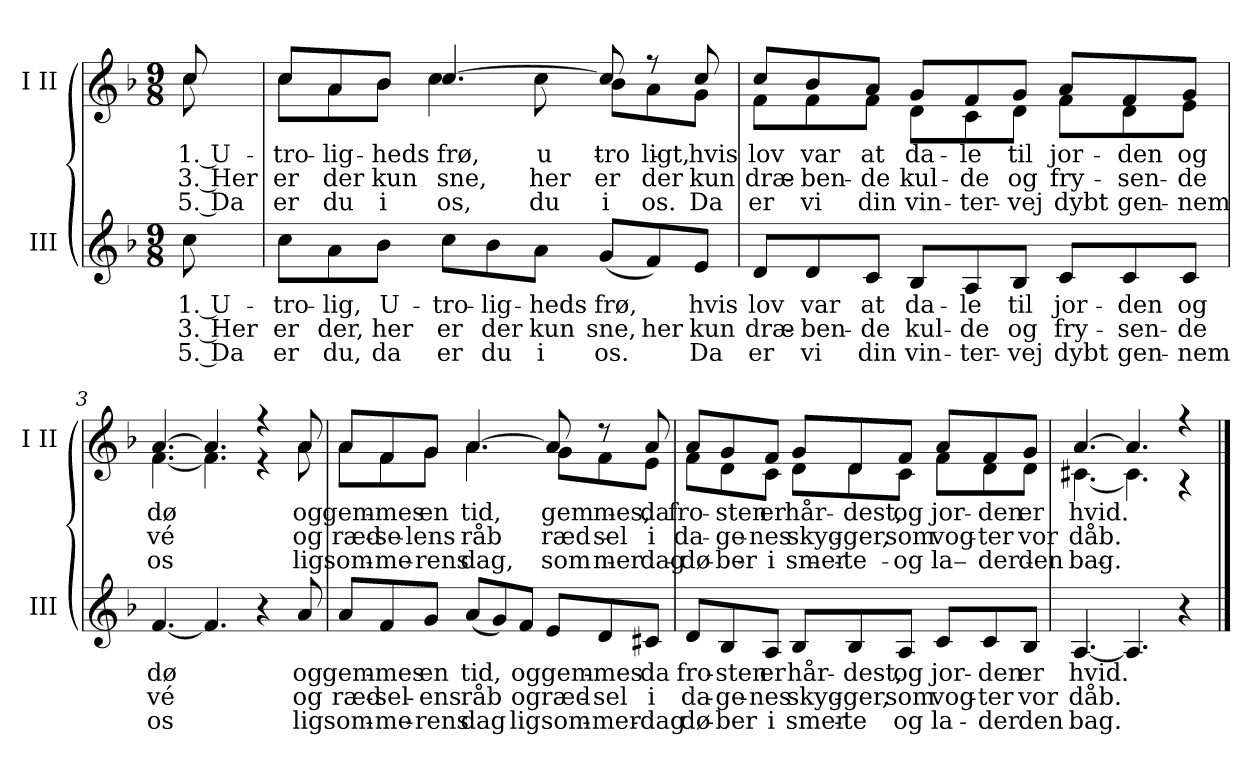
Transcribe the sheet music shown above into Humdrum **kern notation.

**kern	**text	**text	**text	**kern	**text	**text	**text
*part2	*part2	*part2	*part2	*part1	*part1	*part1	*part1
*staff2	*staff2	*staff2	*staff2	*staff1	*staff1	*staff1	*staff1
*I"III	*	*	*	*I"I II	*	*	*
*I'III	*	*	*	*I'I II	*	*	*
*clefG2	*	*	*	*clefG2	*	*	*
*k[b-]	*	*	*	*k[b-]	*	*	*
*M9/8	*	*	*	*M9/8	*	*	*
=	=	=	=	=	=	=	=
!	!LO:LY:b	!LO:LY:b	!LO:LY:b	!	!LO:LY:a	!LO:LY:a	!LO:LY:a
*	*	*	*	*^	*	*	*
!	!	!	!	!	!	!LO:LY:b	!LO:LY:b	!LO:LY:b
8cc\	1. U-	3. Her	5. Da	8cc/	8cc\	1. U-	3. Her	5. Da
=1	=1	=1	=1	=1	=1	=1	=1	=1
!	!LO:LY:b	!LO:LY:b	!LO:LY:b	!	!	!LO:LY:a	!LO:LY:a	!LO:LY:a
!	!	!	!	!	!	!LO:LY:b	!LO:LY:b	!LO:LY:b
8cc\L	-tro-	er	er	8cc/L	8cc\L	-tro-	er	er
!	!LO:LY:b	!LO:LY:b	!LO:LY:b	!	!	!LO:LY:a	!LO:LY:a	!LO:LY:a
!	!	!	!	!	!	!LO:LY:b	!LO:LY:b	!LO:LY:b
8a\	-lig,	der,	du,	8a/	8a\	-lig-	der	du
!	!LO:LY:b	!LO:LY:b	!LO:LY:b	!	!	!LO:LY:a	!LO:LY:a	!LO:LY:a
!	!	!	!	!	!	!LO:LY:b	!LO:LY:b	!LO:LY:b
8b-\J	U-	her	da	8b-/J	8b-\J	-heds	kun	i
!	!LO:LY:b	!LO:LY:b	!LO:LY:b	!	!	!LO:LY:a	!LO:LY:a	!LO:LY:a
!	!	!	!	!	!	!LO:LY:b	!LO:LY:b	!LO:LY:b
8cc\L	-tro-	er	er	[4.cc/	4cc\	frø,	sne,	os,
!	!LO:LY:b	!LO:LY:b	!LO:LY:b	!	!	!	!	!
8b-\	-lig-	der	du	.	.	.	.	.
!	!LO:LY:b	!LO:LY:b	!LO:LY:b	!	!	!LO:LY:b	!LO:LY:b	!LO:LY:b
8a\J	-heds	kun	i	.	8cc\	u-	her	du
!	!LO:LY:b	!LO:LY:b	!LO:LY:b	!	!	!LO:LY:b	!LO:LY:b	!LO:LY:b
(8g/L	frø,	sne,	os.	8cc/]	8b-\L	-tro-	er	i
!	!	!LO:LY:b	!	!	!	!LO:LY:b	!LO:LY:b	!LO:LY:b
8f/)	.	her	.	8r	8a\	-ligt,	der	os.
!	!LO:LY:b	!LO:LY:b	!LO:LY:b	!	!	!LO:LY:a	!LO:LY:a	!LO:LY:a
!	!	!	!	!	!	!LO:LY:b	!LO:LY:b	!LO:LY:b
8e/J	hvis	kun	Da	8cc/	8g\J	hvis	kun	Da
=2	=2	=2	=2	=2	=2	=2	=2	=2
!	!LO:LY:b	!LO:LY:b	!LO:LY:b	!	!	!LO:LY:a	!LO:LY:a	!LO:LY:a
!	!	!	!	!	!	!LO:LY:b	!LO:LY:b	!LO:LY:b
8d/L	lov	dræ-	er	8cc/L	8f\L	lov	dræ-	er
!	!LO:LY:b	!LO:LY:b	!LO:LY:b	!	!	!LO:LY:a	!LO:LY:a	!LO:LY:a
!	!	!	!	!	!	!LO:LY:b	!LO:LY:b	!LO:LY:b
8d/	var	-ben-	vi	8b-/	8f\	var	-ben-	vi
!	!LO:LY:b	!LO:LY:b	!LO:LY:b	!	!	!LO:LY:a	!LO:LY:a	!LO:LY:a
!	!	!	!	!	!	!LO:LY:b	!LO:LY:b	!LO:LY:b
8c/J	at	-de	din	8a/J	8f\J	at	-de	din
!	!LO:LY:b	!LO:LY:b	!LO:LY:b	!	!	!LO:LY:a	!LO:LY:a	!LO:LY:a
!	!	!	!	!	!	!LO:LY:b	!LO:LY:b	!LO:LY:b
8B-/L	da-	kul-	vin-	8g/L	8d\L	da-	kul-	vin-
!	!LO:LY:b	!LO:LY:b	!LO:LY:b	!	!	!LO:LY:a	!LO:LY:a	!LO:LY:a
!	!	!	!	!	!	!LO:LY:b	!LO:LY:b	!LO:LY:b
8A/	-le	-de	-ter-	8f/	8c\	-le	-de	-ter-
!	!LO:LY:b	!LO:LY:b	!LO:LY:b	!	!	!LO:LY:a	!LO:LY:a	!LO:LY:a
!	!	!	!	!	!	!LO:LY:b	!LO:LY:b	!LO:LY:b
8B-/J	til	og	-vej	8g/J	8d\J	til	og	-vej
!	!LO:LY:b	!LO:LY:b	!LO:LY:b	!	!	!LO:LY:a	!LO:LY:a	!LO:LY:a
!	!	!	!	!	!	!LO:LY:b	!LO:LY:b	!LO:LY:b
8c/L	jor-	fry-	dybt	8a/L	8f\L	jor-	fry-	dybt
!	!LO:LY:b	!LO:LY:b	!LO:LY:b	!	!	!LO:LY:a	!LO:LY:a	!LO:LY:a
!	!	!	!	!	!	!LO:LY:b	!LO:LY:b	!LO:LY:b
8c/	-den	-sen-	gen-	8f/	8d\	-den	-sen-	gen-
!	!LO:LY:b	!LO:LY:b	!LO:LY:b	!	!	!LO:LY:a	!LO:LY:a	!LO:LY:a
!	!	!	!	!	!	!LO:LY:b	!LO:LY:b	!LO:LY:b
8c/J	og	-de	-nem	8g/J	8e\J	og	-de	-nem
=3	=3	=3	=3	=3	=3	=3	=3	=3
!	!LO:LY:b	!LO:LY:b	!LO:LY:b	!	!	!LO:LY:a	!LO:LY:a	!LO:LY:a
!	!	!	!	!	!	!LO:LY:b	!LO:LY:b	!LO:LY:b
[4.f/	dø	vé	os	[4.a/	[4.f\	dø	vé	os
4.f/]	.	.	.	4.a/]	4.f\]	.	.	.
4r	.	.	.	4r	4r	.	.	.
!	!LO:LY:b	!LO:LY:b	!LO:LY:b	!	!	!LO:LY:a	!LO:LY:a	!LO:LY:a
!	!	!	!	!	!	!LO:LY:b	!LO:LY:b	!LO:LY:b
8a/	og	og	lig	8a/	8a\	og	og	lig
!!LO:LB:g=z	!!
=4	=4	=4	=4	=4	=4	=4	=4	=4
!	!LO:LY:b	!LO:LY:b	!LO:LY:b	!	!	!LO:LY:a	!LO:LY:a	!LO:LY:a
!	!	!	!	!	!	!LO:LY:b	!LO:LY:b	!LO:LY:b
8a/L	gem-	ræd-	som-	8a/L	8a\L	gem-	ræd-	som-
!	!LO:LY:b	!LO:LY:b	!LO:LY:b	!	!	!LO:LY:a	!LO:LY:a	!LO:LY:a
!	!	!	!	!	!	!LO:LY:b	!LO:LY:b	!LO:LY:b
8f/	-mes	-sel-	-me-	8f/	8f\	-mes	-se-	-me-
!	!LO:LY:b	!LO:LY:b	!LO:LY:b	!	!	!LO:LY:a	!LO:LY:a	!LO:LY:a
!	!	!	!	!	!	!LO:LY:b	!LO:LY:b	!LO:LY:b
8g/J	en	-ens	-rens	8g/J	8g\J	en	-lens	-rens
!	!LO:LY:b	!LO:LY:b	!LO:LY:b	!	!	!LO:LY:a	!LO:LY:a	!LO:LY:a
!	!	!	!	!	!	!LO:LY:b	!LO:LY:b	!LO:LY:b
(8a/L	tid,	råb	dag	[4.a/	4.a\	tid,	råb	dag,
8g/)	.	.	.	.	.	.	.	.
!	!LO:LY:b	!LO:LY:b	!LO:LY:b	!	!	!	!	!
8f/J	og	og	lig	.	.	.	.	.
!	!LO:LY:b	!LO:LY:b	!LO:LY:b	!	!	!LO:LY:b	!LO:LY:b	!LO:LY:b
8e/L	gem-	ræd-	som-	8a/]	8g\L	gem-	ræd-	som-
!	!LO:LY:b	!LO:LY:b	!LO:LY:b	!	!	!LO:LY:b	!LO:LY:b	!LO:LY:b
8d/	-mes	-sel	-mer-	8r	8f\	-mes,	-sel	-mer-
!	!LO:LY:b	!LO:LY:b	!LO:LY:b	!	!	!LO:LY:a	!LO:LY:a	!LO:LY:a
!	!	!	!	!	!	!LO:LY:b	!LO:LY:b	!LO:LY:b
8c#X/J	da	i	-dag	8a/	8e\J	da	i	-dag
=5	=5	=5	=5	=5	=5	=5	=5	=5
!	!LO:LY:b	!LO:LY:b	!LO:LY:b	!	!	!LO:LY:a	!LO:LY:a	!LO:LY:a
!	!	!	!	!	!	!LO:LY:b	!LO:LY:b	!LO:LY:b
8d/L	fro-	da-	dø-	8a/L	8f\L	fro-	da-	dø-
!	!LO:LY:b	!LO:LY:b	!LO:LY:b	!	!	!LO:LY:a	!LO:LY:a	!LO:LY:a
!	!	!	!	!	!	!LO:LY:b	!LO:LY:b	!LO:LY:b
8B-/	-sten	-ge-	-ber	8g/	8d\	-sten	-ge-	-ber
!	!LO:LY:b	!LO:LY:b	!LO:LY:b	!	!	!LO:LY:a	!LO:LY:a	!LO:LY:a
!	!	!	!	!	!	!LO:LY:b	!LO:LY:b	!LO:LY:b
8A/J	er	-nes	i	8f/J	8c\J	er	-nes	i
!	!LO:LY:b	!LO:LY:b	!LO:LY:b	!	!	!LO:LY:a	!LO:LY:a	!LO:LY:a
!	!	!	!	!	!	!LO:LY:b	!LO:LY:b	!LO:LY:b
8B-/L	hår-	skyg-	smer-	8g/L	8d\L	hår-	skyg-	smer-
!	!LO:LY:b	!LO:LY:b	!LO:LY:b	!	!	!LO:LY:a	!LO:LY:a	!LO:LY:a
!	!	!	!	!	!	!LO:LY:b	!LO:LY:b	!LO:LY:b
8B-/	-dest,	-ger,	-te	8d/	8d\	-dest,	-ger,	-te
!	!LO:LY:b	!LO:LY:b	!LO:LY:b	!	!	!LO:LY:a	!LO:LY:a	!LO:LY:a
!	!	!	!	!	!	!LO:LY:b	!LO:LY:b	!LO:LY:b
8A/J	og	som	og	8f/J	8c\J	og	som	og
!	!LO:LY:b	!LO:LY:b	!LO:LY:b	!	!	!LO:LY:a	!LO:LY:a	!LO:LY:a
!	!	!	!	!	!	!LO:LY:b	!LO:LY:b	!LO:LY:b
8c/L	jor-	vog-	la-	8a/L	8f\L	jor-	vog-	la-
!	!LO:LY:b	!LO:LY:b	!LO:LY:b	!	!	!LO:LY:a	!LO:LY:a	!LO:LY:a
!	!	!	!	!	!	!LO:LY:b	!LO:LY:b	!LO:LY:b
8c/	-den	-ter	-der	8f/	8d\	-den	-ter	-der
!	!LO:LY:b	!LO:LY:b	!LO:LY:b	!	!	!LO:LY:a	!LO:LY:a	!LO:LY:a
!	!	!	!	!	!	!LO:LY:b	!LO:LY:b	!LO:LY:b
8B-/J	er	vor	den	8g/J	8d\J	er	vor	den
=6	=6	=6	=6	=6	=6	=6	=6	=6
!	!LO:LY:b	!LO:LY:b	!LO:LY:b	!	!	!LO:LY:a	!LO:LY:a	!LO:LY:a
!	!	!	!	!	!	!LO:LY:b	!LO:LY:b	!LO:LY:b
[4.A/	hvid.	dåb.	bag.	[4.a/	[4.c#X\	hvid.	dåb.	bag.
4.A/]	.	.	.	4.a/]	4.c#\]	.	.	.
4r	.	.	.	4r	4r	.	.	.
*	*	*	*	*v	*v	*	*	*
==	==	==	==	==	==	==	==
*-	*-	*-	*-	*-	*-	*-	*-
